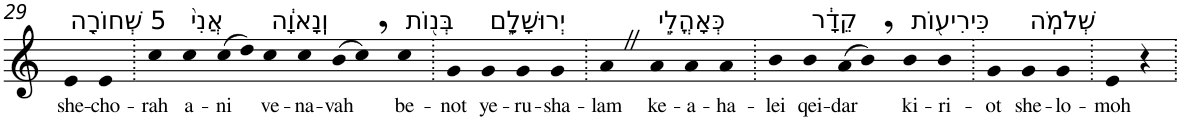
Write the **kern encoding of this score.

**kern	**text
*part1	*part1
*staff1	*staff1
*I"Piano	*
*I'Pno	*
!!LO:PB:g=z
*clefG2	*
*k[]	*
=29	=29
!LO:TX:a:t=5 שְׁחוֹרָ֤ה	!
!	!LO:LY:b
4e	she-
!	!LO:LY:b
4e	-cho-
=30.	=30.
!	!LO:LY:b
4cc	-rah
!LO:TX:a:t=אֲנִי֙	!
!	!LO:LY:b
4cc	a-
!	!LO:LY:b
(>8cc	-ni
8dd)	.
!LO:TX:a:t=וְֽנָאוָ֔ה	!
!	!LO:LY:b
4cc	ve-
!	!LO:LY:b
4cc	-na-
!	!LO:LY:b
(>8b	-vah
8cc,)	.
!LO:TX:a:t=בְּנ֖וֹת	!
!	!LO:LY:b
4cc	be-
=31.	=31.
!	!LO:LY:b
4g	-not
!LO:TX:a:t=יְרוּשָׁלִָ֑ם	!
!	!LO:LY:b
4g	ye-
!	!LO:LY:b
4g	-ru-
!	!LO:LY:b
4g	-sha-
=32.	=32.
!	!LO:LY:b
4aZ	-lam
!LO:TX:a:t=כְּאָהֳלֵ֣י	!
!	!LO:LY:b
4a	ke-
!	!LO:LY:b
4a	-a-
!	!LO:LY:b
4a	-ha-
=33.	=33.
!	!LO:LY:b
4b	-lei
!LO:TX:a:t=קֵדָ֔ר	!
!	!LO:LY:b
4b	qei-
!	!LO:LY:b
(>8a	-dar
8b,)	.
!LO:TX:a:t=כִּירִיע֖וֹת	!
!	!LO:LY:b
4b	ki-
!	!LO:LY:b
4b	-ri-
=34.	=34.
!	!LO:LY:b
4g	-ot
!LO:TX:a:t=שְׁלֹמֹֽה	!
!	!LO:LY:b
4g	she-
!	!LO:LY:b
4g	-lo-
=35.	=35.
!	!LO:LY:b
4e	-moh
4r	.
=.	=.
*-	*-
